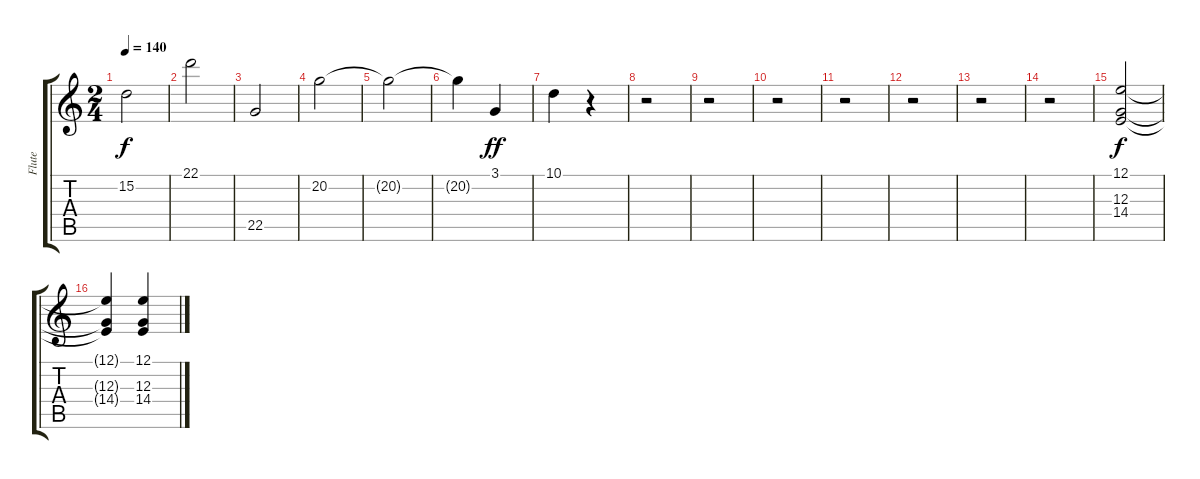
\track ("Flute" "Flute") {instrument flute}
\staff {score tabs}
\tuning (E4 B3 G3 D3 A2 E2) {hide}
\ts (2 4)
\tempo 140
\clef g2
\ks c
15.2.2{dy f} |
22.1.2 |
22.5.2 |
20.2.2 |
20.2{t}.2 |
20.2{t}.4 3.1.4{dy ff} |
10.1.4 r.4 |
r.2 |
r.2 |
r.2 |
r.2 |
r.2 |
r.2 |
r.2 |
(12.1 12.3 14.4).2{dy f} |
(12.1{t} 12.3{t} 14.4{t}).4 (12.1 12.3 14.4).4
